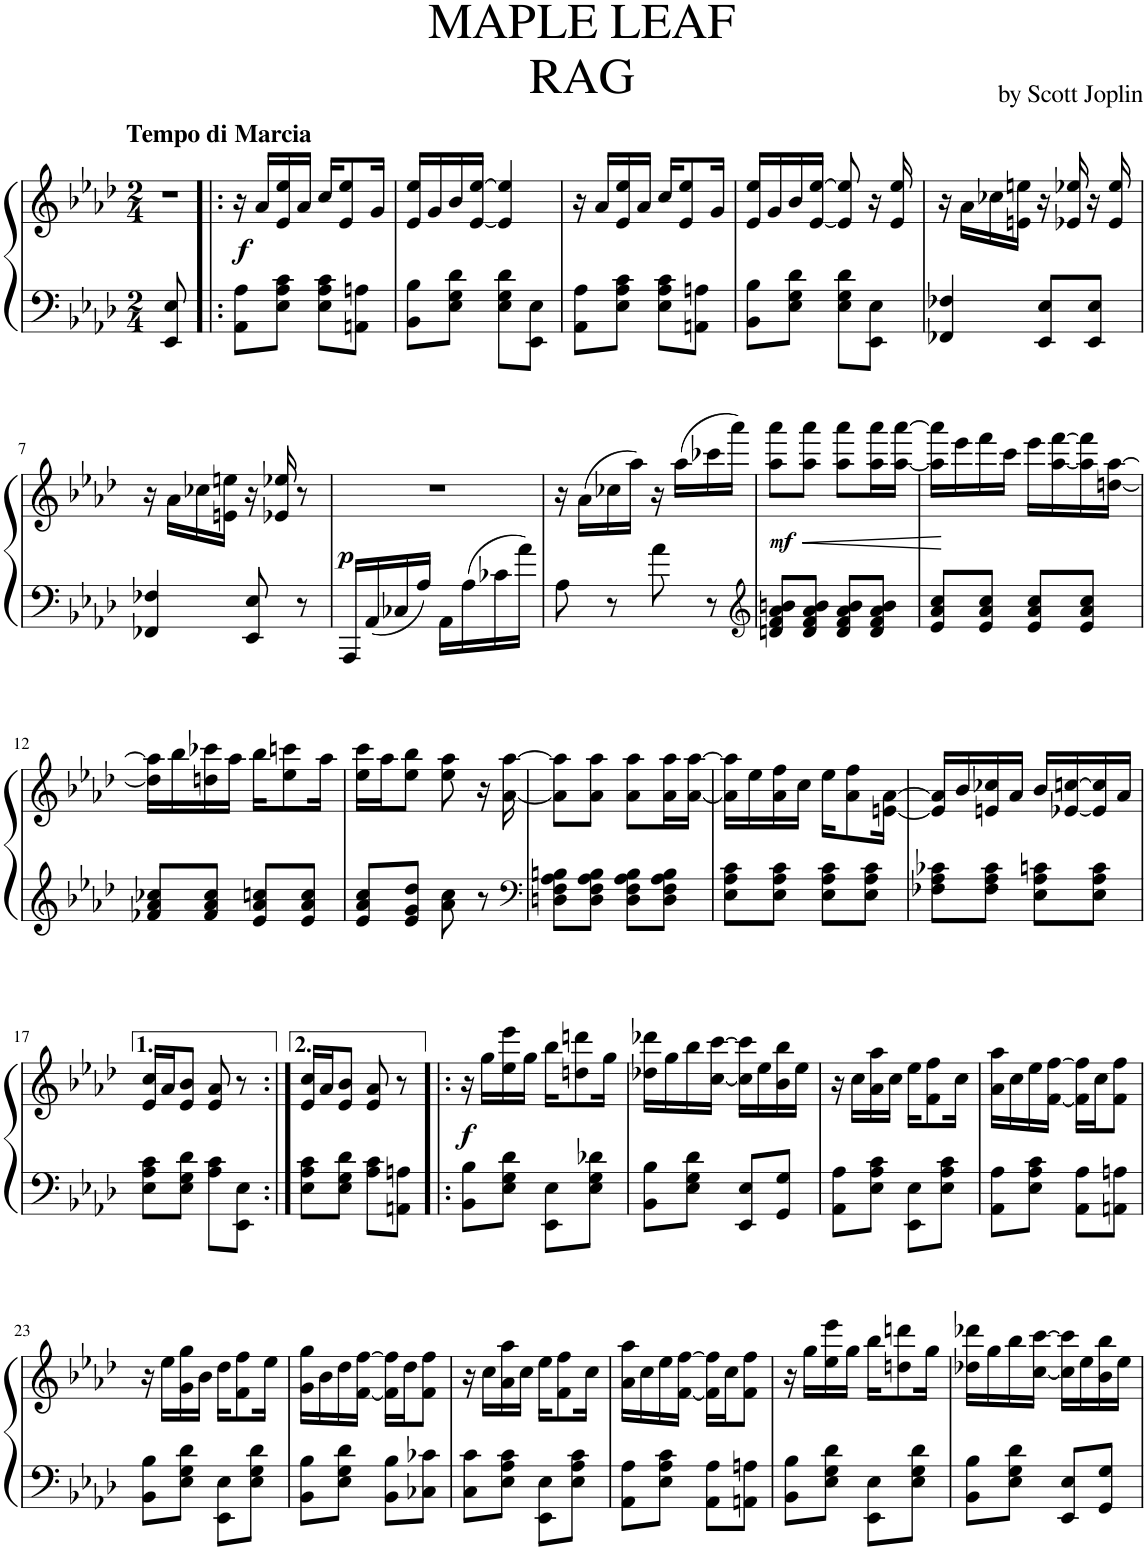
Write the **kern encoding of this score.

**kern	**kern	**dynam
*part1	*part1	*part1
*staff2	*staff1	*staff1/2
*I"Grand Piano	*	*
*I'Pno.	*	*
*clefF4	*clefG2	*
*k[b-e-a-d-]	*k[b-e-a-d-]	*
*M2/4	*M2/4	*
=1	=1	=1
!	!LO:TX:a:B:t=Tempo di Marcia	!
8EE-/ 8E-/	2r	.
4.ryy	.	.
=2!|:	=2!|:	=2!|:
!	!	!LO:DY:a=2
8AA-\ 8A-\L	16r	f
.	16a-/LL	.
8E-\ 8A-\ 8c\J	16e-/ 16ee-/	.
.	16a-/JJ	.
8E-\ 8A-\ 8c\L	16cc/KL	.
.	8e-/ 8ee-/	.
8AAn\ 8An\J	.	.
.	16g/Jk	.
=3	=3	=3
8BB-\ 8B-\L	16e-/ 16ee-/LL	.
.	16g/	.
8E-\ 8G\ 8d-\J	16b-/	.
.	[16e-/ [16ee-/JJ	.
8E-\ 8G\ 8d-\L	4e-/] 4ee-/]	.
8EE-\ 8E-\J	.	.
=4	=4	=4
8AA-\ 8A-\L	16r	.
.	16a-/LL	.
8E-\ 8A-\ 8c\J	16e-/ 16ee-/	.
.	16a-/JJ	.
8E-\ 8A-\ 8c\L	16cc/KL	.
.	8e-/ 8ee-/	.
8AAn\ 8An\J	.	.
.	16g/Jk	.
=5	=5	=5
8BB-\ 8B-\L	16e-/ 16ee-/LL	.
.	16g/	.
8E-\ 8G\ 8d-\J	16b-/	.
.	[16e-/ [16ee-/JJ	.
8E-\ 8G\ 8d-\L	8e-/] 8ee-/]	.
8EE-\ 8E-\J	16r	.
.	16e-/ 16ee-/	.
=6	=6	=6
4FF-X/ 4F-X/	16r	.
.	16a-\LL	.
.	16cc-X\	.
.	16en\ 16een\JJ	.
8EE-/ 8E-/L	16r	.
.	16e-X/ 16ee-X/	.
8EE-/ 8E-/J	16r	.
.	16e-/ 16ee-/	.
!!LO:LB:g=z
=7	=7	=7
4FF-X/ 4F-X/	16r	.
.	16a-\LL	.
.	16cc-X\	.
.	16en\ 16een\JJ	.
8EE-/ 8E-/	16r	.
.	16e-X/ 16ee-X/	.
8r	8r	.
=8	=8	=8
!	!	!LO:DY:a=2
16AAA-/LL	2r	p
16AA-/	.	.
16C-X/	.	.
16A-/JJ	.	.
16AA-\LL	.	.
16A-\	.	.
16c-X\	.	.
16a-\JJ	.	.
=9	=9	=9
8A-\	16r	.
.	(16a-\LL	.
8r	16cc-X\	.
.	16aa-\JJ)	.
8a-\	16r	.
.	(16aa-\LL	.
8r	16ccc-X\	.
.	16aaa-\JJ)	.
=10	=10	=10
*clefG2	*	*
!	!	!LO:HP:b
!	!	!LO:DY:n=1:b
8dn/ 8f/ 8a-/ 8bn/L	8aa-\ 8aaa-\L	< mf
8d/ 8f/ 8a-/ 8b/J	8aa-\ 8aaa-\J	.
8d/ 8f/ 8a-/ 8b/L	8aa-\ 8aaa-\L	.
8d/ 8f/ 8a-/ 8b/J	16aa-\ 16aaa-\L	.
.	[16aa-\ [16aaa-\JJ	.
=11	=11	=11
8e-/ 8a-/ 8cc/L	16aa-\] 16aaa-\]LL	.
.	16eee-\	[
8e-/ 8a-/ 8cc/J	16fff\	.
.	16ccc\JJ	.
8e-/ 8a-/ 8cc/L	16eee-\LL	.
.	[16aa-\ [16fff\	.
8e-/ 8a-/ 8cc/J	16aa-\] 16fff\]	.
.	[16ddn\ [16aa-\JJ	.
!!LO:LB:g=z
=12	=12	=12
8f-X/ 8a-/ 8cc-X/L	16dd\] 16aa-\]LL	.
.	16bb-\	.
8f-/ 8a-/ 8cc-/J	16ddn\ 16ccc-X\	.
.	16aa-\JJ	.
8e-/ 8a-/ 8ccn/L	16bb-\KL	.
.	8ee-\ 8cccn\	.
8e-/ 8a-/ 8cc/J	.	.
.	16aa-\Jk	.
=13	=13	=13
8e-/ 8a-/ 8cc/L	16ee-\ 16ccc\LL	.
.	16aa-\J	.
8e-/ 8g/ 8dd-/J	8ee-\ 8bb-\J	.
8a-\ 8cc\	8ee-\ 8aa-\	.
8r	16r	.
.	[16a-\ [16aa-\	.
=14	=14	=14
*clefF4	*	*
8Dn\ 8F\ 8A-\ 8Bn\L	8a-\] 8aa-\]L	.
8D\ 8F\ 8A-\ 8B\J	8a-\ 8aa-\J	.
8D\ 8F\ 8A-\ 8B\L	8a-\ 8aa-\L	.
8D\ 8F\ 8A-\ 8B\J	16a-\ 16aa-\L	.
.	[16a-\ [16aa-\JJ	.
=15	=15	=15
8E-\ 8A-\ 8c\L	16a-\] 16aa-\]LL	.
.	16ee-\	.
8E-\ 8A-\ 8c\J	16a-\ 16ff\	.
.	16cc\JJ	.
8E-\ 8A-\ 8c\L	16ee-\KL	.
.	8a-\ 8ff\	.
8E-\ 8A-\ 8c\J	.	.
.	[16en\ [16a-\Jk	.
=16	=16	=16
8F-X\ 8A-\ 8c-X\L	16e/] 16a-/]LL	.
.	16b-/	.
8F-\ 8A-\ 8c-\J	16en/ 16cc-X/	.
.	16a-/JJ	.
8E-\ 8A-\ 8cn\L	16b-/LL	.
.	[16e-X/ [16ccn/	.
8E-\ 8A-\ 8c\J	16e-/] 16cc/]	.
.	16a-/JJ	.
!!LO:LB:g=z
=17	=17	=17
8E-\ 8A-\ 8c\L	16e-/ 16cc/LL	.
.	16a-/J	.
8E-\ 8G\ 8d-\J	8e-/ 8b-/J	.
8A-\ 8c\L	8e-/ 8a-/	.
8EE-\ 8E-\J	8r	.
=18:|!	=18:|!	=18:|!
8E-\ 8A-\ 8c\L	16e-/ 16cc/LL	.
.	16a-/J	.
8E-\ 8G\ 8d-\J	8e-/ 8b-/J	.
8A-\ 8c\L	8e-/ 8a-/	.
8AAn\ 8An\J	8r	.
=19!|:	=19!|:	=19!|:
!	!	!LO:DY:a=2
8BB-\ 8B-\L	16r	f
.	16gg\LL	.
8E-\ 8G\ 8d-\J	16ee-\ 16eee-\	.
.	16gg\JJ	.
8EE-\ 8E-\L	16bb-\KL	.
.	8ddn\ 8dddn\	.
8E-\ 8G\ 8d-X\J	.	.
.	16gg\Jk	.
=20	=20	=20
8BB-\ 8B-\L	16dd-X\ 16ddd-X\LL	.
.	16gg\	.
8E-\ 8G\ 8d-\J	16bb-\	.
.	[16cc\ [16ccc\JJ	.
8EE-/ 8E-/L	16cc\] 16ccc\]LL	.
.	16ee-\	.
8GG/ 8G/J	16b-\ 16bb-\	.
.	16ee-\JJ	.
=21	=21	=21
8AA-\ 8A-\L	16r	.
.	16cc\LL	.
8E-\ 8A-\ 8c\J	16a-\ 16aa-\	.
.	16cc\JJ	.
8EE-\ 8E-\L	16ee-\KL	.
.	8f\ 8ff\	.
8E-\ 8A-\ 8c\J	.	.
.	16cc\Jk	.
=22	=22	=22
8AA-\ 8A-\L	16a-\ 16aa-\LL	.
.	16cc\	.
8E-\ 8A-\ 8c\J	16ee-\	.
.	[16f\ [16ff\JJ	.
8AA-\ 8A-\L	16f\] 16ff\]LL	.
.	16cc\J	.
8AAn\ 8An\J	8f\ 8ff\J	.
!!LO:LB:g=z
=23	=23	=23
8BB-\ 8B-\L	16r	.
.	16ee-\LL	.
8E-\ 8G\ 8d-\J	16g\ 16gg\	.
.	16b-\JJ	.
8EE-\ 8E-\L	16dd-\KL	.
.	8f\ 8ff\	.
8E-\ 8G\ 8d-\J	.	.
.	16ee-\Jk	.
=24	=24	=24
8BB-\ 8B-\L	16g\ 16gg\LL	.
.	16b-\	.
8E-\ 8G\ 8d-\J	16dd-\	.
.	[16f\ [16ff\JJ	.
8BB-\ 8B-\L	16f\] 16ff\]LL	.
.	16dd-\J	.
8C-X\ 8c-X\J	8f\ 8ff\J	.
=25	=25	=25
8C\ 8c\L	16r	.
.	16cc\LL	.
8E-\ 8A-\ 8c\J	16a-\ 16aa-\	.
.	16cc\JJ	.
8EE-\ 8E-\L	16ee-\KL	.
.	8f\ 8ff\	.
8E-\ 8A-\ 8c\J	.	.
.	16cc\Jk	.
=26	=26	=26
8AA-\ 8A-\L	16a-\ 16aa-\LL	.
.	16cc\	.
8E-\ 8A-\ 8c\J	16ee-\	.
.	[16f\ [16ff\JJ	.
8AA-\ 8A-\L	16f\] 16ff\]LL	.
.	16cc\J	.
8AAn\ 8An\J	8f\ 8ff\J	.
=27	=27	=27
8BB-\ 8B-\L	16r	.
.	16gg\LL	.
8E-\ 8G\ 8d-\J	16ee-\ 16eee-\	.
.	16gg\JJ	.
8EE-\ 8E-\L	16bb-\KL	.
.	8ddn\ 8dddn\	.
8E-\ 8G\ 8d-\J	.	.
.	16gg\Jk	.
=28	=28	=28
8BB-\ 8B-\L	16dd-X\ 16ddd-X\LL	.
.	16gg\	.
8E-\ 8G\ 8d-\J	16bb-\	.
.	[16cc\ [16ccc\JJ	.
8EE-/ 8E-/L	16cc\] 16ccc\]LL	.
.	16ee-\	.
8GG/ 8G/J	16b-\ 16bb-\	.
.	16ee-\JJ	.
=	=	=
*-	*-	*-
